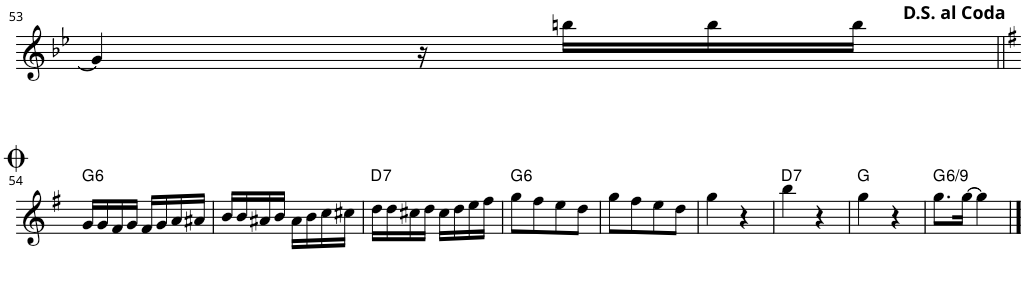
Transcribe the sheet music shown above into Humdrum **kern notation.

**kern	**harte
*part1	*part1
*staff1	*
*I"Piano	*
*I'Pno	*
!!LO:PB:g=z
*clefG2	*
*k[b-e-]	*
*M2/4	*
=53	=53
4g/]	.
16r	.
16bbn\LL	.
16bb\	.
16bb\JJ	.
!!LO:LB:g=z
=54||	=54||
*k[f#]	*
!	!LO:H:kt=6
16g/LL	G:maj6
16g/	.
16f#/	.
16g/JJ	.
16f#/LL	.
16g/	.
16a/	.
16a#X/JJ	.
=55	=55
16b/LL	.
16b/	.
16a#X/	.
16b/JJ	.
16a#\LL	.
16b\	.
16cc\	.
16cc#X\JJ	.
=56	=56
!	!LO:H:kt=7
16dd\LL	D:7
16dd\	.
16cc#X\	.
16dd\JJ	.
16cc#\LL	.
16dd\	.
16ee\	.
16ff#\JJ	.
=57	=57
!	!LO:H:kt=6
8gg\L	G:maj6
8ff#\	.
8ee\	.
8dd\J	.
=58	=58
8gg\L	.
8ff#\	.
8ee\	.
8dd\J	.
=59	=59
4gg\	.
4r	.
=60	=60
!	!LO:H:kt=7
4bb\	D:7
4r	.
=61	=61
4gg\	G:maj
4r	.
=62	=62
!	!LO:H:kt=/6
8.gg\L	G:maj6(9)
[16gg\Jk	.
4gg\]	.
==	==
*-	*-
